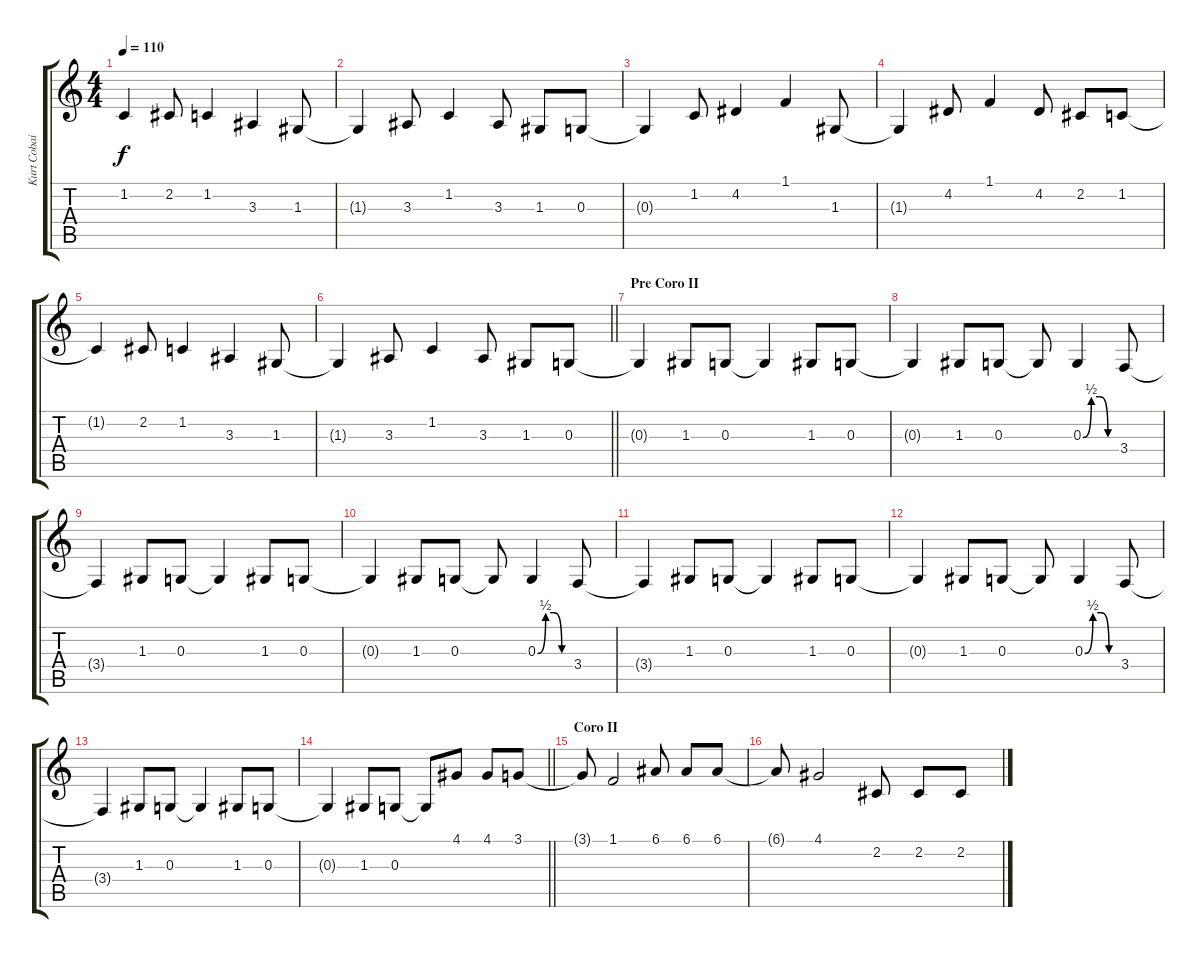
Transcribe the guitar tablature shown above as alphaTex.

\track ("Kurt Cobain (Voz)" "Kurt Cobai") {instrument stringensemble1}
\staff {score tabs}
\tuning (E4 B3 G3 D3 A2 E2) {hide}
\ts (4 4)
\tempo 110
\clef g2
\ks c
1.2{t}.4{dy f} 2.2.8 1.2.4 3.3.4 1.3.8 |
1.3{t}.4 3.3.8 1.2.4 3.3.8 1.3.8 0.3.8 |
0.3{t}.4 1.2.8 4.2.4 1.1.4 1.3.8 |
1.3{t}.4 4.2.8 1.1.4 4.2.8 2.2.8 1.2.8 |
1.2{t}.4 2.2.8 1.2.4 3.3.4 1.3.8 |
\barLineRight lightlight
1.3{t}.4 3.3.8 1.2.4 3.3.8 1.3.8 0.3.8 |
\section ("" "Pre Coro II")
0.3{t}.4 1.3.8 0.3.8 0.3{t}.4 1.3.8 0.3.8 |
0.3{t}.4 1.3.8 0.3.8 0.3{t}.8 0.3{be (custom 0 0 15 2 30 2 45 0 60 0)}.4 3.4.8 |
3.4{t}.4 1.3.8 0.3.8 0.3{t}.4 1.3.8 0.3.8 |
0.3{t}.4 1.3.8 0.3.8 0.3{t}.8 0.3{be (custom 0 0 15 2 30 2 45 0 60 0)}.4 3.4.8 |
3.4{t}.4 1.3.8 0.3.8 0.3{t}.4 1.3.8 0.3.8 |
0.3{t}.4 1.3.8 0.3.8 0.3{t}.8 0.3{be (custom 0 0 15 2 30 2 45 0 60 0)}.4 3.4.8 |
3.4{t}.4 1.3.8 0.3.8 0.3{t}.4 1.3.8 0.3.8 |
\barLineRight lightlight
0.3{t}.4 1.3.8 0.3.8 0.3{t}.8 4.1.8 4.1.8 3.1.8 |
\section ("" "Coro II")
3.1{t}.8 1.1.2 6.1.8 6.1.8 6.1.8 |
6.1{t}.8 4.1.2 2.2.8 2.2.8 2.2.8
